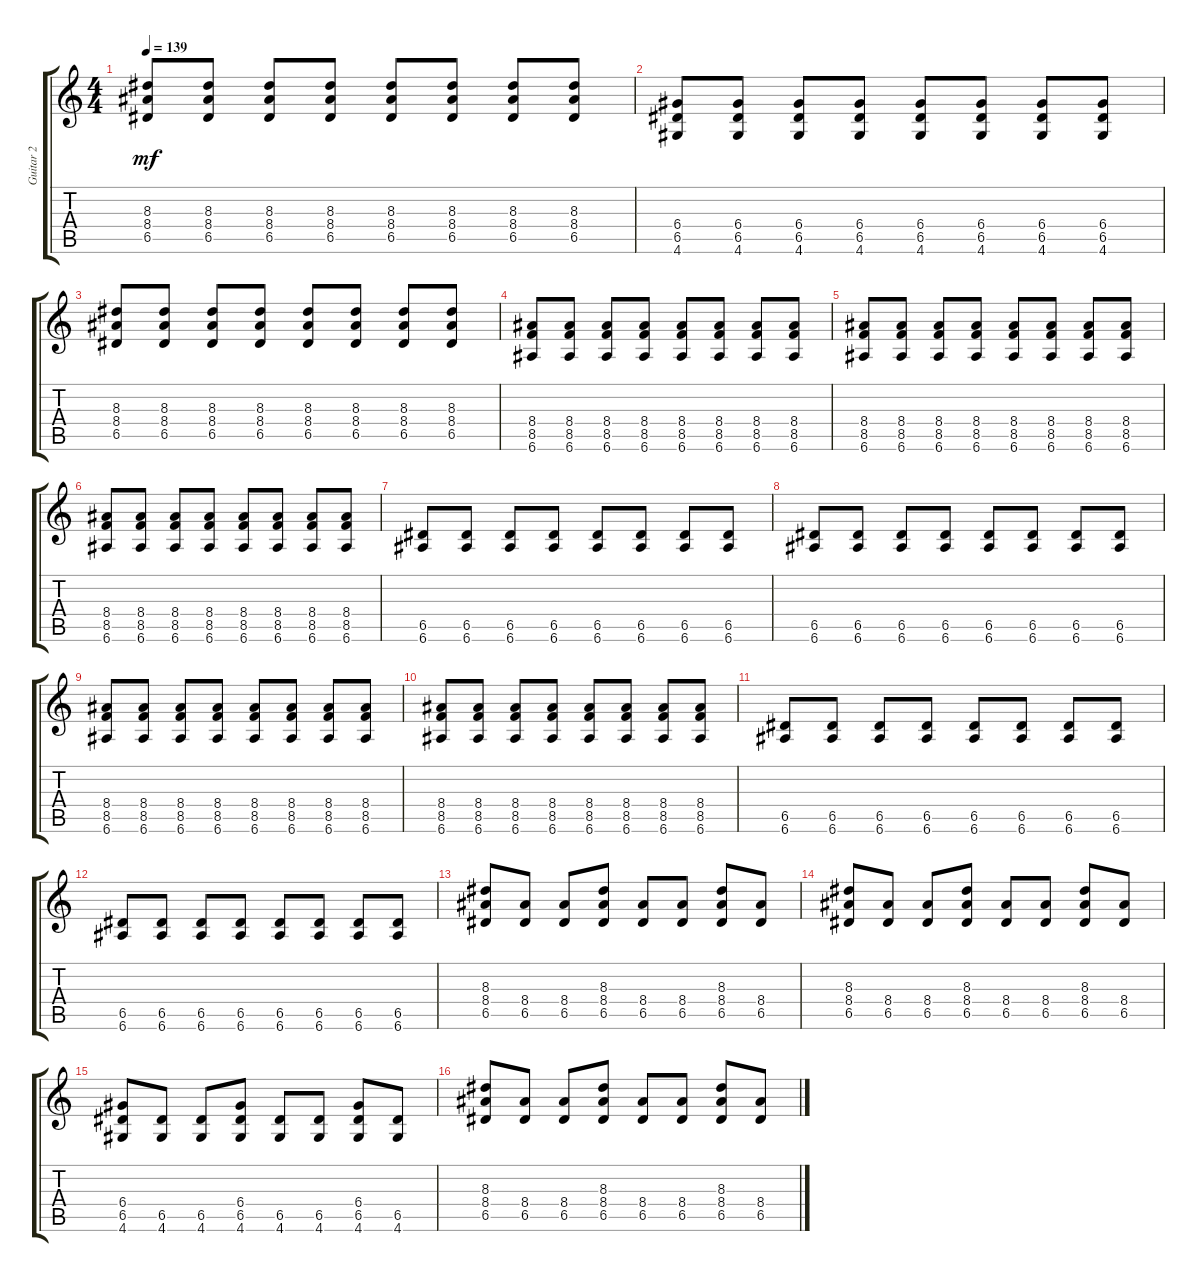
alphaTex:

\track ("Guitar 2" "Guitar 2") {instrument distortionguitar}
\staff {score tabs}
\tuning (E4 B3 G3 D3 A2 E2) {hide}
\ts (4 4)
\tempo 139
\clef g2
\ks c
(8.3 8.4 6.5).8{dy mf} (8.3 8.4 6.5).8 (8.3 8.4 6.5).8 (8.3 8.4 6.5).8 (8.3 8.4 6.5).8 (8.3 8.4 6.5).8 (8.3 8.4 6.5).8 (8.3 8.4 6.5).8 |
(6.4 6.5 4.6).8 (6.4 6.5 4.6).8 (6.4 6.5 4.6).8 (6.4 6.5 4.6).8 (6.4 6.5 4.6).8 (6.4 6.5 4.6).8 (6.4 6.5 4.6).8 (6.4 6.5 4.6).8 |
(8.3 8.4 6.5).8 (8.3 8.4 6.5).8 (8.3 8.4 6.5).8 (8.3 8.4 6.5).8 (8.3 8.4 6.5).8 (8.3 8.4 6.5).8 (8.3 8.4 6.5).8 (8.3 8.4 6.5).8 |
(8.4 8.5 6.6).8 (8.4 8.5 6.6).8 (8.4 8.5 6.6).8 (8.4 8.5 6.6).8 (8.4 8.5 6.6).8 (8.4 8.5 6.6).8 (8.4 8.5 6.6).8 (8.4 8.5 6.6).8 |
(8.4 8.5 6.6).8 (8.4 8.5 6.6).8 (8.4 8.5 6.6).8 (8.4 8.5 6.6).8 (8.4 8.5 6.6).8 (8.4 8.5 6.6).8 (8.4 8.5 6.6).8 (8.4 8.5 6.6).8 |
(8.4 8.5 6.6).8 (8.4 8.5 6.6).8 (8.4 8.5 6.6).8 (8.4 8.5 6.6).8 (8.4 8.5 6.6).8 (8.4 8.5 6.6).8 (8.4 8.5 6.6).8 (8.4 8.5 6.6).8 |
(6.5 6.6).8 (6.5 6.6).8 (6.5 6.6).8 (6.5 6.6).8 (6.5 6.6).8 (6.5 6.6).8 (6.5 6.6).8 (6.5 6.6).8 |
(6.5 6.6).8 (6.5 6.6).8 (6.5 6.6).8 (6.5 6.6).8 (6.5 6.6).8 (6.5 6.6).8 (6.5 6.6).8 (6.5 6.6).8 |
(8.4 8.5 6.6).8 (8.4 8.5 6.6).8 (8.4 8.5 6.6).8 (8.4 8.5 6.6).8 (8.4 8.5 6.6).8 (8.4 8.5 6.6).8 (8.4 8.5 6.6).8 (8.4 8.5 6.6).8 |
(8.4 8.5 6.6).8 (8.4 8.5 6.6).8 (8.4 8.5 6.6).8 (8.4 8.5 6.6).8 (8.4 8.5 6.6).8 (8.4 8.5 6.6).8 (8.4 8.5 6.6).8 (8.4 8.5 6.6).8 |
(6.5 6.6).8 (6.5 6.6).8 (6.5 6.6).8 (6.5 6.6).8 (6.5 6.6).8 (6.5 6.6).8 (6.5 6.6).8 (6.5 6.6).8 |
(6.5 6.6).8 (6.5 6.6).8 (6.5 6.6).8 (6.5 6.6).8 (6.5 6.6).8 (6.5 6.6).8 (6.5 6.6).8 (6.5 6.6).8 |
(8.3 8.4 6.5).8 (8.4 6.5).8 (8.4 6.5).8 (8.3 8.4 6.5).8 (8.4 6.5).8 (8.4 6.5).8 (8.3 8.4 6.5).8 (8.4 6.5).8 |
(8.3 8.4 6.5).8 (8.4 6.5).8 (8.4 6.5).8 (8.3 8.4 6.5).8 (8.4 6.5).8 (8.4 6.5).8 (8.3 8.4 6.5).8 (8.4 6.5).8 |
(6.4 6.5 4.6).8 (6.5 4.6).8 (6.5 4.6).8 (6.4 6.5 4.6).8 (6.5 4.6).8 (6.5 4.6).8 (6.4 6.5 4.6).8 (6.5 4.6).8 |
(8.3 8.4 6.5).8 (8.4 6.5).8 (8.4 6.5).8 (8.3 8.4 6.5).8 (8.4 6.5).8 (8.4 6.5).8 (8.3 8.4 6.5).8 (8.4 6.5).8
